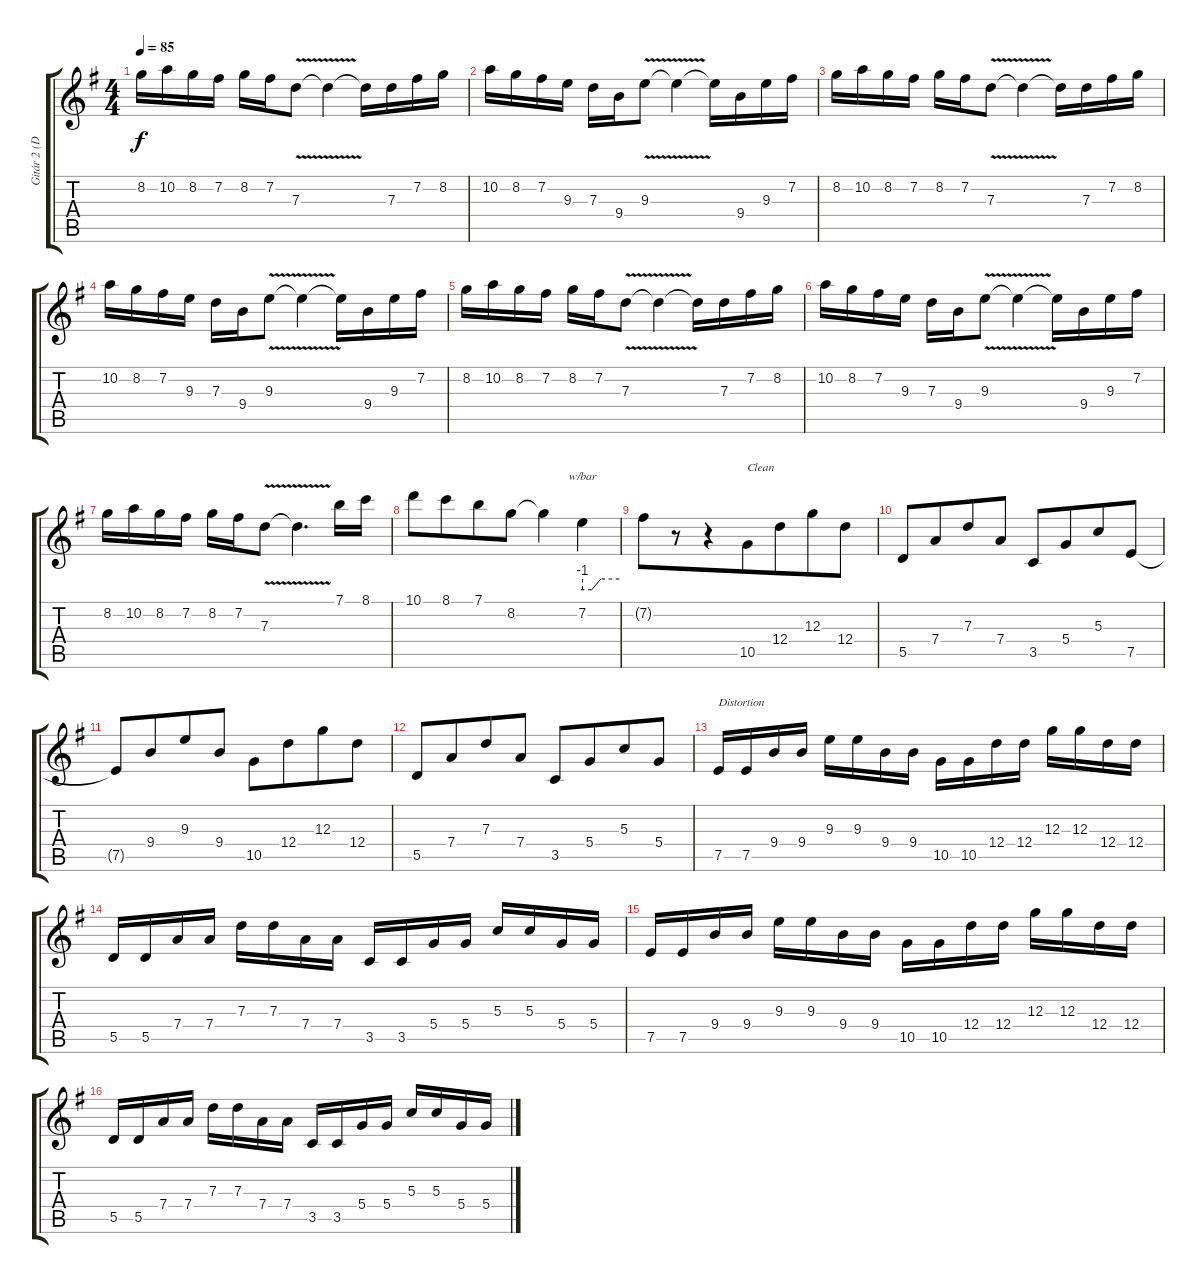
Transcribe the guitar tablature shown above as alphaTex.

\track ("Gitár 2 (Dave Murray)" "Gitár 2 (D") {instrument electricguitarclean}
\staff {score tabs}
\tuning (E4 B3 G3 D3 A2 E2) {hide}
\ts (4 4)
\tempo 85
\clef g2
\ks g
8.2.16{dy f} 10.2.16 8.2.16 7.2.16 8.2.16 7.2.16 7.3{v}.8 7.3{t}.4 7.3{t}.16 7.3.16 7.2.16 8.2.16 |
10.2.16 8.2.16 7.2.16 9.3.16 7.3.16 9.4.16 9.3{v}.8 9.3{t}.4 9.3{t}.16 9.4.16 9.3.16 7.2.16 |
8.2.16 10.2.16 8.2.16 7.2.16 8.2.16 7.2.16 7.3{v}.8 7.3{t}.4 7.3{t}.16 7.3.16 7.2.16 8.2.16 |
10.2.16 8.2.16 7.2.16 9.3.16 7.3.16 9.4.16 9.3{v}.8 9.3{t}.4 9.3{t}.16 9.4.16 9.3.16 7.2.16 |
8.2.16 10.2.16 8.2.16 7.2.16 8.2.16 7.2.16 7.3{v}.8 7.3{t}.4 7.3{t}.16 7.3.16 7.2.16 8.2.16 |
10.2.16 8.2.16 7.2.16 9.3.16 7.3.16 9.4.16 9.3{v}.8 9.3{t}.4 9.3{t}.16 9.4.16 9.3.16 7.2.16 |
8.2.16 10.2.16 8.2.16 7.2.16 8.2.16 7.2.16 7.3{v}.8 7.3{t}.4{d} 7.1.16 8.1.16 |
10.1.8 8.1.8{beam merge} 7.1.8 8.2.8 8.2{t}.4 7.2.4{tbe (custom default 0 -4 15 -4 30 0 60 0)} |
7.2{t}.8{beam merge} r.8 r.4 10.5.8{txt "Clean" instrument electricguitarclean} 12.4.8{beam merge} 12.3.8 12.4.8 |
5.5.8 7.4.8{beam merge} 7.3.8 7.4.8 3.5.8 5.4.8{beam merge} 5.3.8 7.5.8 |
7.5{t}.8 9.4.8{beam merge} 9.3.8 9.4.8 10.5.8 12.4.8{beam merge} 12.3.8 12.4.8 |
5.5.8 7.4.8{beam merge} 7.3.8 7.4.8 3.5.8 5.4.8{beam merge} 5.3.8 5.4.8 |
7.5.16{txt "Distortion" instrument distortionguitar} 7.5.16 9.4.16 9.4.16 9.3.16 9.3.16 9.4.16 9.4.16 10.5.16 10.5.16 12.4.16 12.4.16 12.3.16 12.3.16 12.4.16 12.4.16 |
5.5.16 5.5.16 7.4.16 7.4.16 7.3.16 7.3.16 7.4.16 7.4.16 3.5.16 3.5.16 5.4.16 5.4.16 5.3.16 5.3.16 5.4.16 5.4.16 |
7.5.16 7.5.16 9.4.16 9.4.16 9.3.16 9.3.16 9.4.16 9.4.16 10.5.16 10.5.16 12.4.16 12.4.16 12.3.16 12.3.16 12.4.16 12.4.16 |
5.5.16 5.5.16 7.4.16 7.4.16 7.3.16 7.3.16 7.4.16 7.4.16 3.5.16 3.5.16 5.4.16 5.4.16 5.3.16 5.3.16 5.4.16 5.4.16
